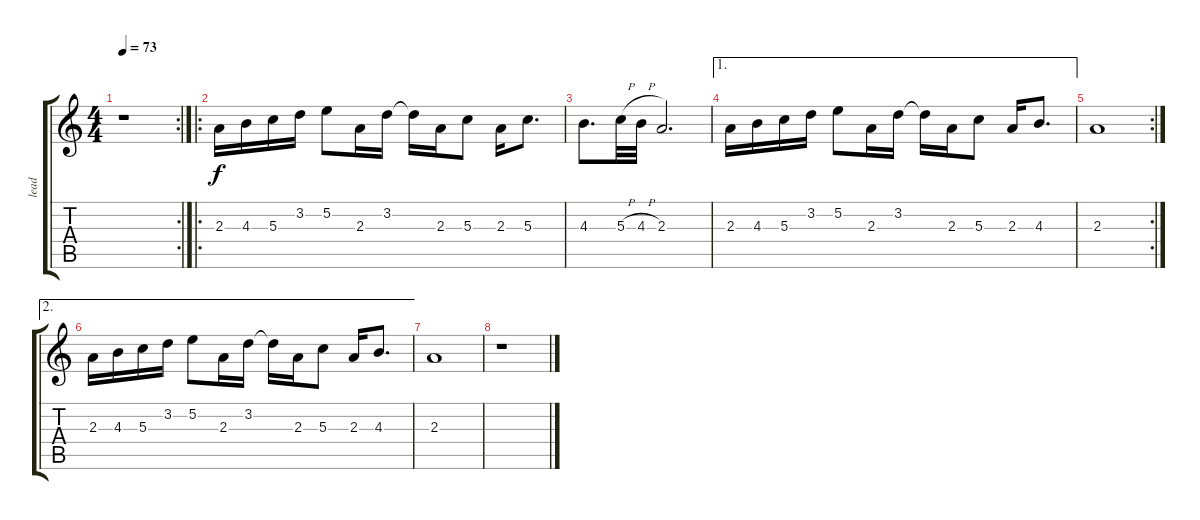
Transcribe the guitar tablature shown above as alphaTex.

\track ("lead" "lead") {instrument distortionguitar}
\staff {score tabs}
\tuning (E4 B3 G3 D3 A2 E2) {hide}
\rc 2
\ts (4 4)
\tempo 73
\clef g2
\ks c
r.1{dy f} |
\ro
2.3.16 4.3.16 5.3.16 3.2.16 5.2.8 2.3.16 3.2.16 3.2{t}.16 2.3.16 5.3.8 2.3.16 5.3.8{d} |
4.3.8{d} 5.3{h}.32 4.3{h}.32 2.3.2{d} |
\ae 1
2.3.16 4.3.16 5.3.16 3.2.16 5.2.8 2.3.16 3.2.16 3.2{t}.16 2.3.16 5.3.8 2.3.16 4.3.8{d} |
\rc 2
2.3.1 |
\ae 2
2.3.16 4.3.16 5.3.16 3.2.16 5.2.8 2.3.16 3.2.16 3.2{t}.16 2.3.16 5.3.8 2.3.16 4.3.8{d} |
2.3.1 |
r.1
